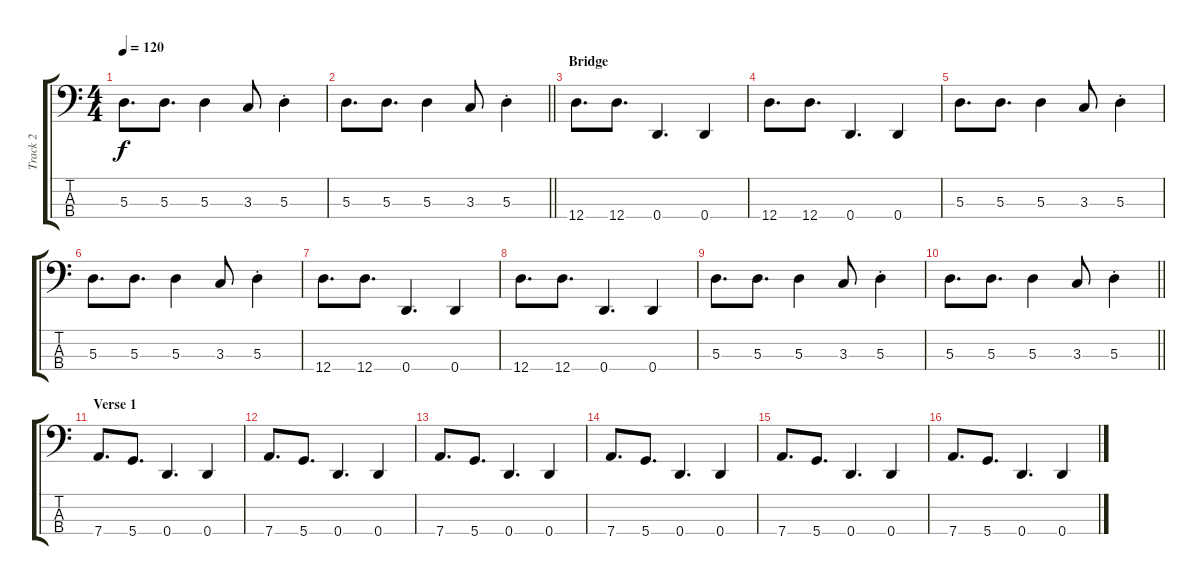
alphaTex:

\track ("Track 2" "Track 2") {instrument electricbassfinger}
\staff {score tabs}
\tuning (G2 D2 A1 D1) {hide}
\ts (4 4)
\tempo 120
\clef f4
\ks c
5.3.8{d dy f} 5.3.8{d} 5.3.4 3.3.8 5.3{st}.4 |
\barLineRight lightlight
5.3.8{d} 5.3.8{d} 5.3.4 3.3.8 5.3{st}.4 |
\section ("" "Bridge")
12.4.8{d} 12.4.8{d} 0.4.4{d} 0.4.4 |
12.4.8{d} 12.4.8{d} 0.4.4{d} 0.4.4 |
5.3.8{d} 5.3.8{d} 5.3.4 3.3.8 5.3{st}.4 |
5.3.8{d} 5.3.8{d} 5.3.4 3.3.8 5.3{st}.4 |
12.4.8{d} 12.4.8{d} 0.4.4{d} 0.4.4 |
12.4.8{d} 12.4.8{d} 0.4.4{d} 0.4.4 |
5.3.8{d} 5.3.8{d} 5.3.4 3.3.8 5.3{st}.4 |
\barLineRight lightlight
5.3.8{d} 5.3.8{d} 5.3.4 3.3.8 5.3{st}.4 |
\section ("" "Verse 1")
7.4.8{d} 5.4.8{d} 0.4.4{d} 0.4.4 |
7.4.8{d} 5.4.8{d} 0.4.4{d} 0.4.4 |
7.4.8{d} 5.4.8{d} 0.4.4{d} 0.4.4 |
7.4.8{d} 5.4.8{d} 0.4.4{d} 0.4.4 |
7.4.8{d} 5.4.8{d} 0.4.4{d} 0.4.4 |
7.4.8{d} 5.4.8{d} 0.4.4{d} 0.4.4
